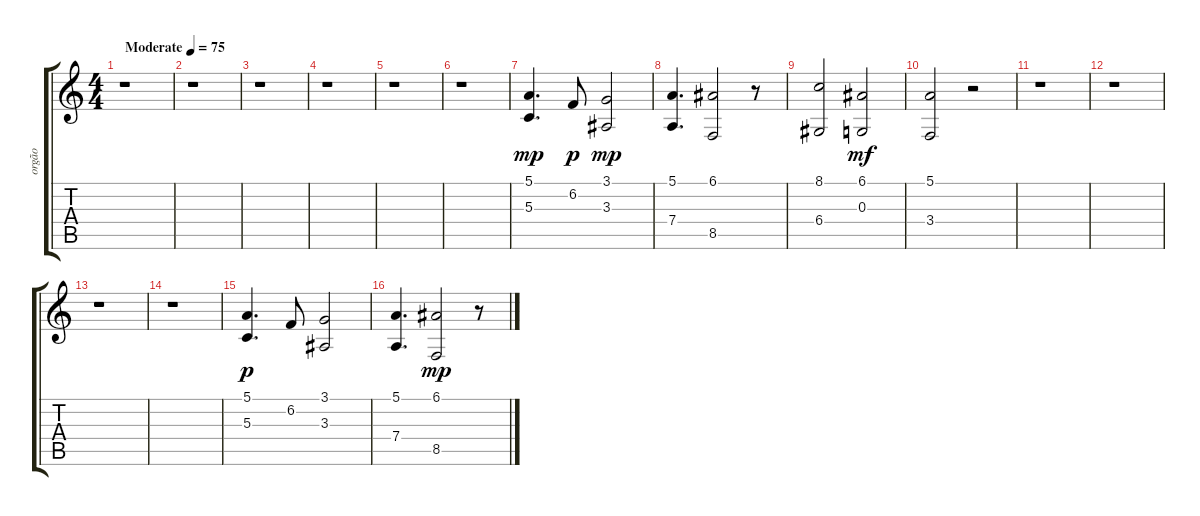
\track ("orgão" "orgão") {instrument stringensemble2}
\staff {score tabs}
\tuning (E4 B3 G3 D3 A2 E2) {hide}
\ts (4 4)
\tempo (75 "Moderate")
\clef g2
\ks c
r.1{dy mp instrument stringensemble2} |
r.1 |
r.1 |
r.1 |
r.1 |
r.1 |
(5.1 5.3).4{d} 6.2.8{dy p} (3.1 3.3).2{dy mp} |
(5.1 7.4).4{d} (6.1 8.5).2 r.8 |
(8.1 6.4).2 (6.1 0.3).2{dy mf} |
(5.1 3.4).2 r.2 |
r.1 |
r.1 |
r.1 |
r.1 |
(5.1 5.3).4{d dy p} 6.2.8 (3.1 3.3).2 |
(5.1 7.4).4{d} (6.1 8.5).2{dy mp} r.8
